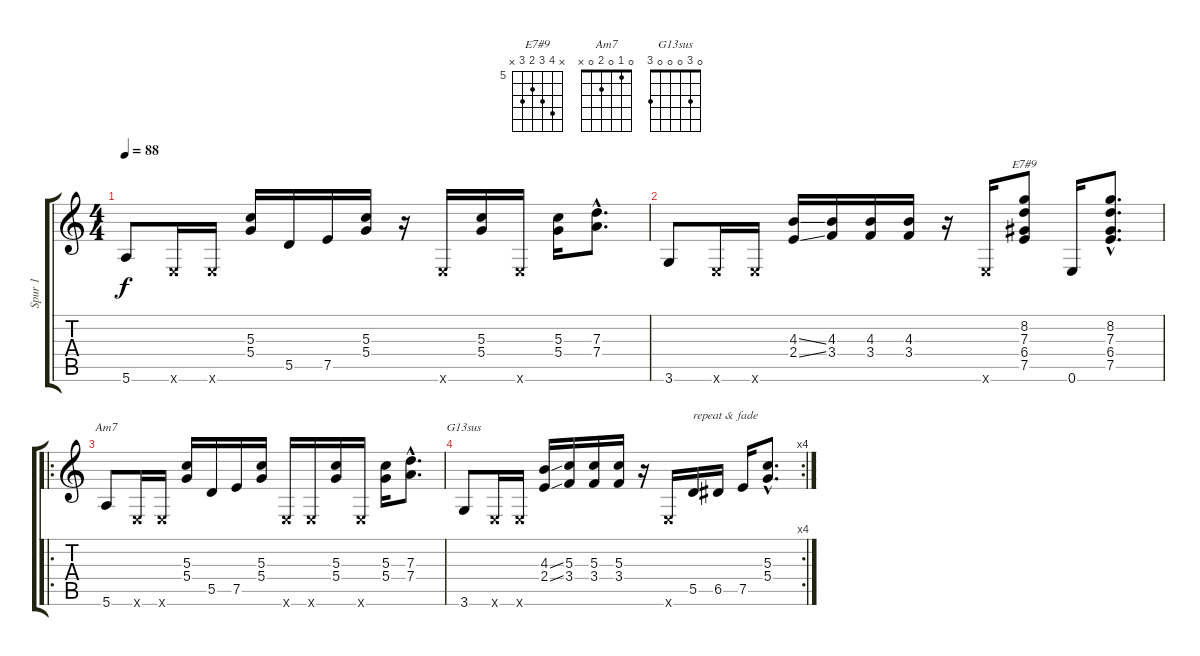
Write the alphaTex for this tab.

\track ("Spur 1" "Spur 1") {instrument acousticguitarsteel}
\staff {score tabs}
\tuning (E4 B3 G3 D3 A2 E2) {hide}
\chord ("E7#9" x 8 7 6 7 x) {firstfret 5}
\chord ("Am7" 0 1 0 2 0 x)
\chord ("G13sus" 0 3 0 0 0 3)
\ts (4 4)
\tempo 88
\clef g2
\ks c
5.6.8{dy f} 0.6{x}.16 0.6{x}.16 (5.3 5.4).16 5.5.16 7.5.16 (5.3 5.4).16 r.16 0.6{x}.16 (5.3 5.4).16 0.6{x}.16 (5.3 5.4).16 (7.3{hac} 7.4{hac}).8{d} |
3.6.8 0.6{x}.16 0.6{x}.16 (4.3{ss} 2.4{ss}).16 (4.3 3.4).16 (4.3 3.4).16 (4.3 3.4).16 r.16 0.6{x}.16 (8.2 7.3 6.4 7.5).8{ch "E7#9"} 0.6.16 (8.2{hac} 7.3{hac} 6.4{hac} 7.5{hac}).8{d} |
\ro
5.6.8{ch "Am7"} 0.6{x}.16 0.6{x}.16 (5.3 5.4).16 5.5.16 7.5.16 (5.3 5.4).16 0.6{x}.16 0.6{x}.16 (5.3 5.4).16 0.6{x}.16 (5.3 5.4).16 (7.3{hac} 7.4{hac}).8{d} |
\rc 4
3.6.8{ch "G13sus"} 0.6{x}.16 0.6{x}.16 (4.3{ss} 2.4{ss}).16 (5.3 3.4).16 (5.3 3.4).16 (5.3 3.4).16 r.16 0.6{x}.16 5.5.16{txt "repeat & fade"} 6.5.16 7.5.16 (5.3{hac} 5.4{hac}).8{d}
